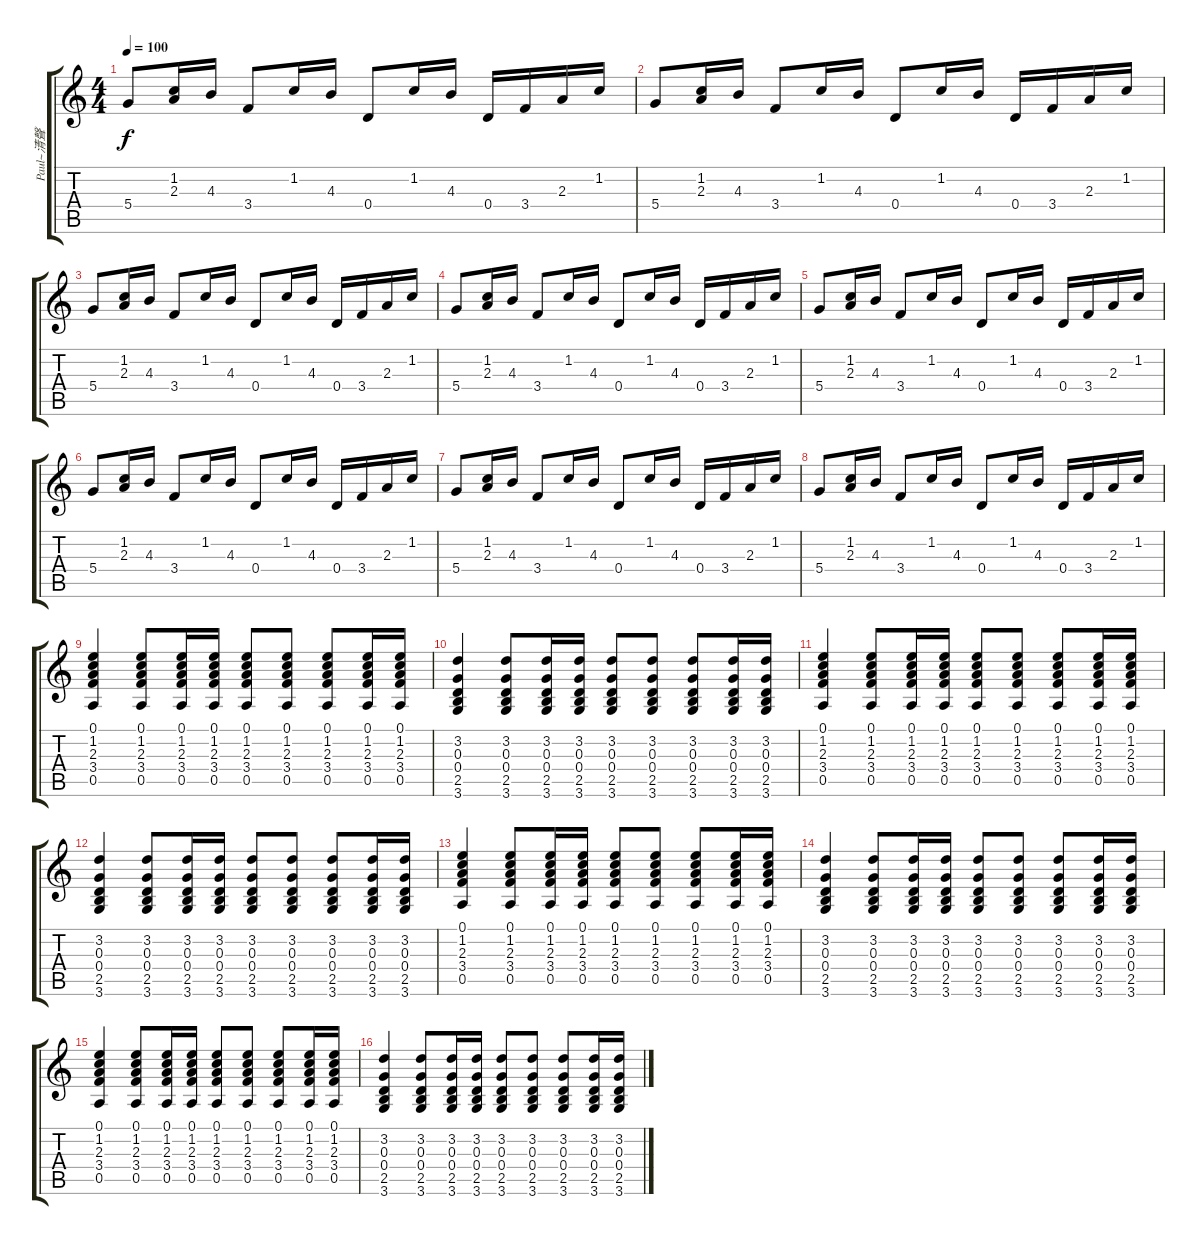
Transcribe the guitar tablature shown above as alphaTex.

\track ("Paul~清聲" "Paul~清聲") {instrument electricguitarclean}
\staff {score tabs}
\tuning (E4 B3 G3 D3 A2 E2) {hide}
\ts (4 4)
\tempo 100
\clef g2
\ks c
5.4.8{dy f instrument electricguitarclean} (1.2 2.3).16 4.3.16 3.4.8 1.2.16 4.3.16 0.4.8 1.2.16 4.3.16 0.4.16 3.4.16 2.3.16 1.2.16 |
5.4.8 (1.2 2.3).16 4.3.16 3.4.8 1.2.16 4.3.16 0.4.8 1.2.16 4.3.16 0.4.16 3.4.16 2.3.16 1.2.16 |
5.4.8 (1.2 2.3).16 4.3.16 3.4.8 1.2.16 4.3.16 0.4.8 1.2.16 4.3.16 0.4.16 3.4.16 2.3.16 1.2.16 |
5.4.8 (1.2 2.3).16 4.3.16 3.4.8 1.2.16 4.3.16 0.4.8 1.2.16 4.3.16 0.4.16 3.4.16 2.3.16 1.2.16 |
5.4.8 (1.2 2.3).16 4.3.16 3.4.8 1.2.16 4.3.16 0.4.8 1.2.16 4.3.16 0.4.16 3.4.16 2.3.16 1.2.16 |
5.4.8 (1.2 2.3).16 4.3.16 3.4.8 1.2.16 4.3.16 0.4.8 1.2.16 4.3.16 0.4.16 3.4.16 2.3.16 1.2.16 |
5.4.8 (1.2 2.3).16 4.3.16 3.4.8 1.2.16 4.3.16 0.4.8 1.2.16 4.3.16 0.4.16 3.4.16 2.3.16 1.2.16 |
5.4.8 (1.2 2.3).16 4.3.16 3.4.8 1.2.16 4.3.16 0.4.8 1.2.16 4.3.16 0.4.16 3.4.16 2.3.16 1.2.16 |
(0.1 1.2 2.3 3.4 0.5).4 (0.1 1.2 2.3 3.4 0.5).8 (0.1 1.2 2.3 3.4 0.5).16 (0.1 1.2 2.3 3.4 0.5).16 (0.1 1.2 2.3 3.4 0.5).8 (0.1 1.2 2.3 3.4 0.5).8 (0.1 1.2 2.3 3.4 0.5).8 (0.1 1.2 2.3 3.4 0.5).16 (0.1 1.2 2.3 3.4 0.5).16 |
(3.2 0.3 0.4 2.5 3.6).4 (3.2 0.3 0.4 2.5 3.6).8 (3.2 0.3 0.4 2.5 3.6).16 (3.2 0.3 0.4 2.5 3.6).16 (3.2 0.3 0.4 2.5 3.6).8 (3.2 0.3 0.4 2.5 3.6).8 (3.2 0.3 0.4 2.5 3.6).8 (3.2 0.3 0.4 2.5 3.6).16 (3.2 0.3 0.4 2.5 3.6).16 |
(0.1 1.2 2.3 3.4 0.5).4 (0.1 1.2 2.3 3.4 0.5).8 (0.1 1.2 2.3 3.4 0.5).16 (0.1 1.2 2.3 3.4 0.5).16 (0.1 1.2 2.3 3.4 0.5).8 (0.1 1.2 2.3 3.4 0.5).8 (0.1 1.2 2.3 3.4 0.5).8 (0.1 1.2 2.3 3.4 0.5).16 (0.1 1.2 2.3 3.4 0.5).16 |
(3.2 0.3 0.4 2.5 3.6).4 (3.2 0.3 0.4 2.5 3.6).8 (3.2 0.3 0.4 2.5 3.6).16 (3.2 0.3 0.4 2.5 3.6).16 (3.2 0.3 0.4 2.5 3.6).8 (3.2 0.3 0.4 2.5 3.6).8 (3.2 0.3 0.4 2.5 3.6).8 (3.2 0.3 0.4 2.5 3.6).16 (3.2 0.3 0.4 2.5 3.6).16 |
(0.1 1.2 2.3 3.4 0.5).4 (0.1 1.2 2.3 3.4 0.5).8 (0.1 1.2 2.3 3.4 0.5).16 (0.1 1.2 2.3 3.4 0.5).16 (0.1 1.2 2.3 3.4 0.5).8 (0.1 1.2 2.3 3.4 0.5).8 (0.1 1.2 2.3 3.4 0.5).8 (0.1 1.2 2.3 3.4 0.5).16 (0.1 1.2 2.3 3.4 0.5).16 |
(3.2 0.3 0.4 2.5 3.6).4 (3.2 0.3 0.4 2.5 3.6).8 (3.2 0.3 0.4 2.5 3.6).16 (3.2 0.3 0.4 2.5 3.6).16 (3.2 0.3 0.4 2.5 3.6).8 (3.2 0.3 0.4 2.5 3.6).8 (3.2 0.3 0.4 2.5 3.6).8 (3.2 0.3 0.4 2.5 3.6).16 (3.2 0.3 0.4 2.5 3.6).16 |
(0.1 1.2 2.3 3.4 0.5).4 (0.1 1.2 2.3 3.4 0.5).8 (0.1 1.2 2.3 3.4 0.5).16 (0.1 1.2 2.3 3.4 0.5).16 (0.1 1.2 2.3 3.4 0.5).8 (0.1 1.2 2.3 3.4 0.5).8 (0.1 1.2 2.3 3.4 0.5).8 (0.1 1.2 2.3 3.4 0.5).16 (0.1 1.2 2.3 3.4 0.5).16 |
(3.2 0.3 0.4 2.5 3.6).4 (3.2 0.3 0.4 2.5 3.6).8 (3.2 0.3 0.4 2.5 3.6).16 (3.2 0.3 0.4 2.5 3.6).16 (3.2 0.3 0.4 2.5 3.6).8 (3.2 0.3 0.4 2.5 3.6).8 (3.2 0.3 0.4 2.5 3.6).8 (3.2 0.3 0.4 2.5 3.6).16 (3.2 0.3 0.4 2.5 3.6).16
